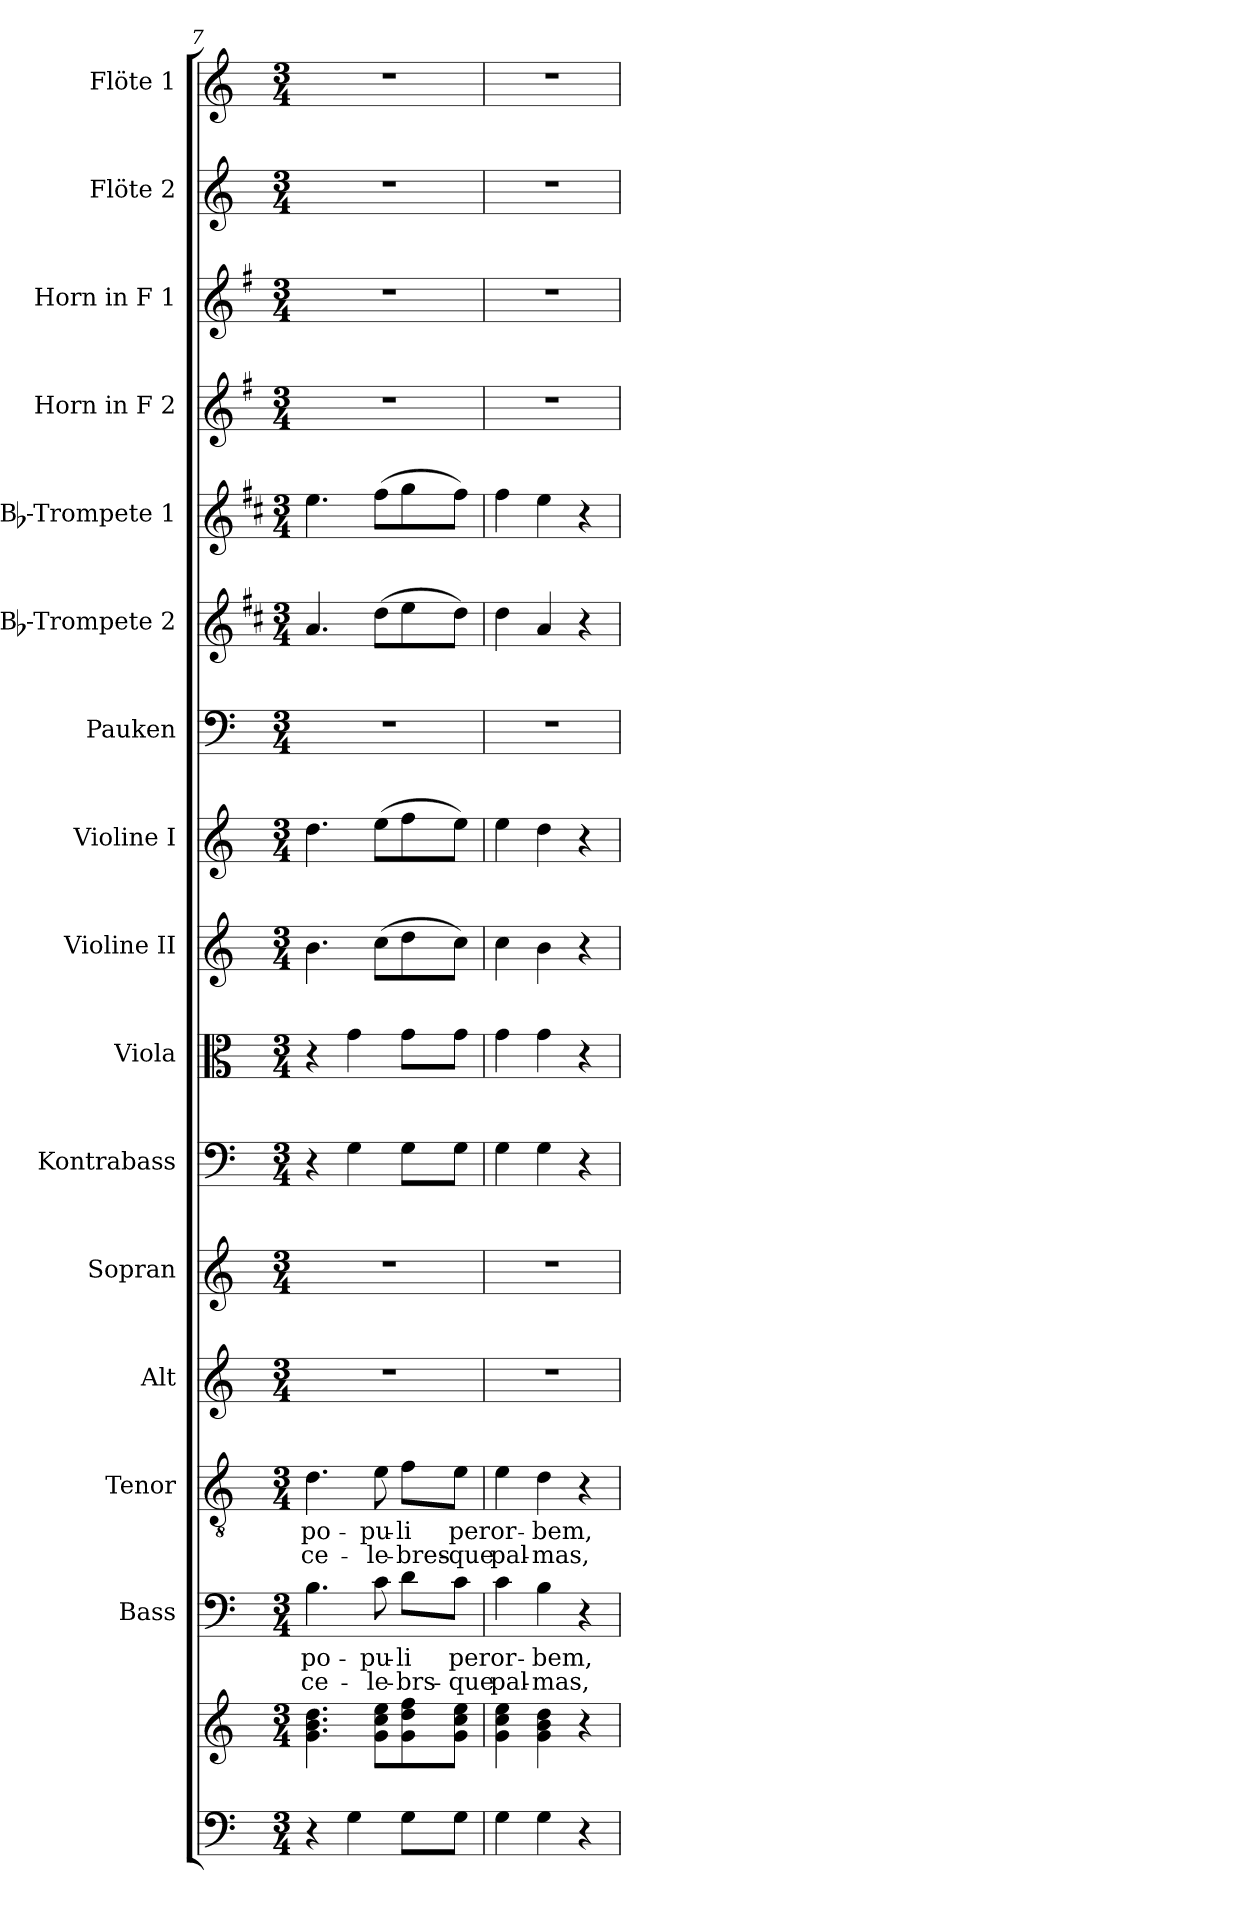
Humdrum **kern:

**kern	**kern	**kern	**text	**text	**kern	**text	**text	**kern	**kern	**kern	**kern	**kern	**kern	**kern	**kern	**kern	**kern	**kern	**kern	**kern
*part16	*part16	*part15	*part15	*part15	*part14	*part14	*part14	*part13	*part12	*part11	*part10	*part9	*part8	*part7	*part6	*part5	*part4	*part3	*part2	*part1
*staff17	*staff16	*staff15	*staff15	*staff15	*staff14	*staff14	*staff14	*staff13	*staff12	*staff11	*staff10	*staff9	*staff8	*staff7	*staff6	*staff5	*staff4	*staff3	*staff2	*staff1
*	*	*I"Bass	*	*	*I"Tenor	*	*	*I"Alt	*I"Sopran	*I"Kontrabass	*I"Viola	*I"Violine II	*I"Violine I	*I"Pauken	*I"Bb-Trompete 2	*I"Bb-Trompete 1	*I"Horn in F 2	*I"Horn in F 1	*I"Flöte 2	*I"Flöte 1
*	*	*I'B.	*	*	*I'T.	*	*	*I'A.	*I'S.	*I'Kb.	*I'Vla.	*I'Vl. II	*I'Vl. I	*I'Pk.	*I'Bb Trp. 2	*I'Bb Trp. 1	*	*	*I'Fl. 2	*I'Fl. 1
*clefF4	*clefG2	*clefF4	*	*	*clefGv2	*	*	*clefG2	*clefG2	*clefF4	*clefC3	*clefG2	*clefG2	*clefF4	*clefG2	*clefG2	*clefG2	*clefG2	*clefG2	*clefG2
*	*	*	*	*	*	*	*	*	*	*ITrd7c12	*	*	*	*	*ITrd1c2	*ITrd1c2	*ITrd4c7	*ITrd4c7	*	*
*k[]	*k[]	*k[]	*	*	*k[]	*	*	*k[]	*k[]	*k[]	*k[]	*k[]	*k[]	*k[]	*k[]	*k[]	*k[]	*k[]	*k[]	*k[]
*C:	*C:	*C:	*	*	*C:	*	*	*C:	*C:	*C:	*C:	*C:	*C:	*C:	*C:	*C:	*C:	*C:	*C:	*C:
*M3/4	*M3/4	*M3/4	*	*	*M3/4	*	*	*M3/4	*M3/4	*M3/4	*M3/4	*M3/4	*M3/4	*M3/4	*M3/4	*M3/4	*M3/4	*M3/4	*M3/4	*M3/4
=7	=7	=7	=7	=7	=7	=7	=7	=7	=7	=7	=7	=7	=7	=7	=7	=7	=7	=7	=7	=7
!	!	!	!LO:LY:b	!LO:LY:b	!	!LO:LY:b	!LO:LY:b	!	!	!	!	!	!	!	!	!	!	!	!	!
4r	4.g\ 4.b\ 4.dd\	4.B\	po-	ce-	4.d\	po-	ce-	2.r	2.r	4r	4r	4.b\	4.dd\	2.r	4.g/	4.dd\	2.r	2.r	2.r	2.r
4G\	.	.	.	.	.	.	.	.	.	4GG\	4g\	.	.	.	.	.	.	.	.	.
!	!	!	!LO:LY:b	!LO:LY:b	!	!LO:LY:b	!LO:LY:b	!	!	!	!	!	!	!	!	!	!	!	!	!
.	8g\ 8cc\ 8ee\L	8c\	-pu-	-le-	8e\	-pu-	-le-	.	.	.	.	(>8cc\L	(>8ee\L	.	(>8cc\L	(>8ee\L	.	.	.	.
!	!	!	!LO:LY:b	!LO:LY:b	!	!LO:LY:b	!LO:LY:b	!	!	!	!	!	!	!	!	!	!	!	!	!
8G\L	8g\ 8dd\ 8ff\	8d\L	-li	-brs-	8f\L	-li	-bres-	.	.	8GG\L	8g\L	8dd\	8ff\	.	8dd\	8ff\	.	.	.	.
!	!	!	!LO:LY:b	!LO:LY:b	!	!LO:LY:b	!LO:LY:b	!	!	!	!	!	!	!	!	!	!	!	!	!
8G\J	8g\ 8cc\ 8ee\J	8c\J	per	-que	8e\J	per	-que	.	.	8GG\J	8g\J	8cc\J)	8ee\J)	.	8cc\J)	8ee\J)	.	.	.	.
!!LO:PB:g=z
=8	=8	=8	=8	=8	=8	=8	=8	=8	=8	=8	=8	=8	=8	=8	=8	=8	=8	=8	=8	=8
!	!	!	!LO:LY:b	!LO:LY:b	!	!LO:LY:b	!LO:LY:b	!	!	!	!	!	!	!	!	!	!	!	!	!
4G\	4g\ 4cc\ 4ee\	4c\	or-	pal-	4e\	or-	pal-	2.r	2.r	4GG\	4g\	4cc\	4ee\	2.r	4cc\	4ee\	2.r	2.r	2.r	2.r
!	!	!	!LO:LY:b	!LO:LY:b	!	!LO:LY:b	!LO:LY:b	!	!	!	!	!	!	!	!	!	!	!	!	!
4G\	4g\ 4b\ 4dd\	4B\	-bem,	-mas,	4d\	-bem,	-mas,	.	.	4GG\	4g\	4b\	4dd\	.	4g/	4dd\	.	.	.	.
4r	4r	4r	.	.	4r	.	.	.	.	4r	4r	4r	4r	.	4r	4r	.	.	.	.
=	=	=	=	=	=	=	=	=	=	=	=	=	=	=	=	=	=	=	=	=
*-	*-	*-	*-	*-	*-	*-	*-	*-	*-	*-	*-	*-	*-	*-	*-	*-	*-	*-	*-	*-
